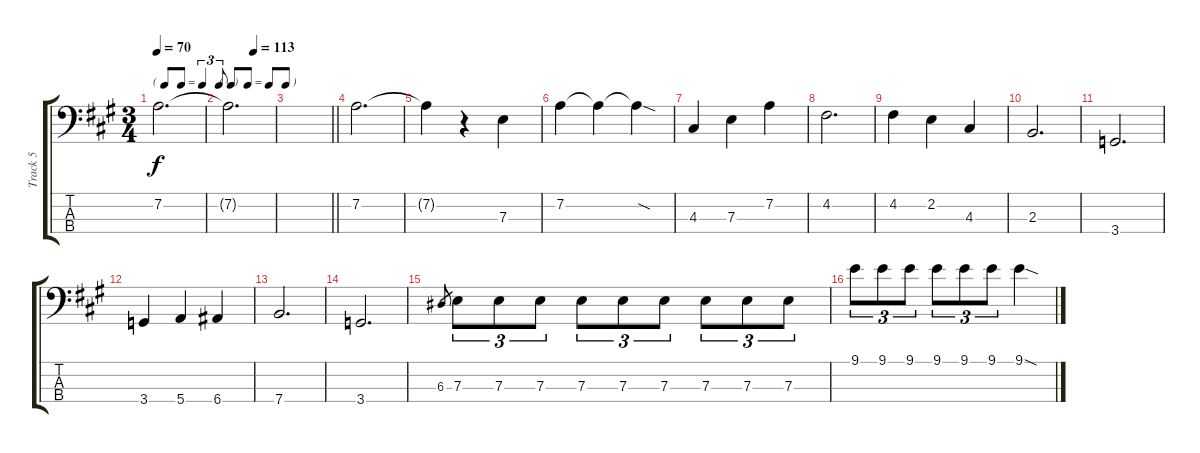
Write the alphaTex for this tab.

\track ("Track 5" "Track 5") {instrument electricbassfinger}
\staff {score tabs}
\tuning (G2 D2 A1 E1) {hide}
\ts (3 4)
\tf triplet8th
\tempo 70
\clef f4
\ks a
7.2{t}.2{d dy f} |
\tf none
\tempo (113 0.5555555555555556)
7.2{t}.2{d} |
\barLineRight lightlight
|
7.2.2{d} |
7.2{t}.4 r.4 7.3.4 |
7.2.4 7.2{t}.4 7.2{sod t}.4 |
4.3.4 7.3.4 7.2.4 |
4.2.2{d} |
4.2.4 2.2.4 4.3.4 |
2.3.2{d} |
3.4.2{d} |
3.4.4 5.4.4 6.4.4 |
7.4.2{d} |
3.4.2{d} |
6.3.8{gr} 7.3.8{tu (3 2)} 7.3.8{tu (3 2)} 7.3.8{tu (3 2)} 7.3.8{tu (3 2)} 7.3.8{tu (3 2)} 7.3.8{tu (3 2)} 7.3.8{tu (3 2)} 7.3.8{tu (3 2)} 7.3.8{tu (3 2)} |
9.1.8{tu (3 2)} 9.1.8{tu (3 2)} 9.1.8{tu (3 2)} 9.1.8{tu (3 2)} 9.1.8{tu (3 2)} 9.1.8{tu (3 2)} 9.1{sod}.4
